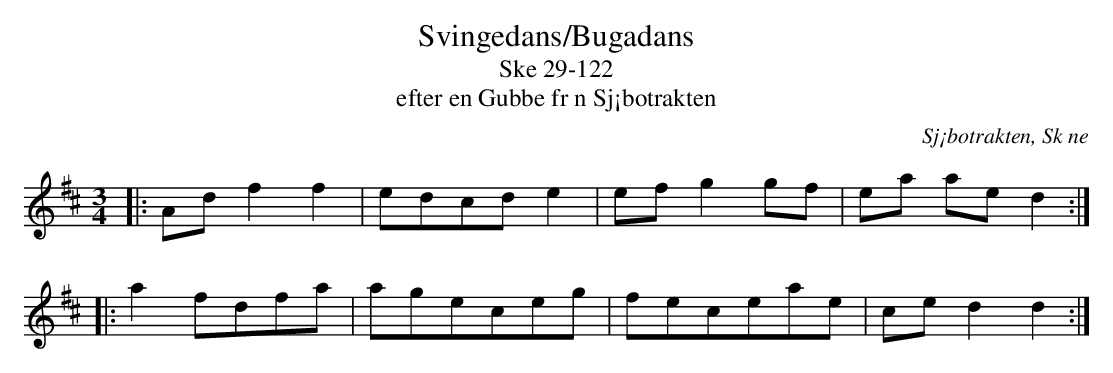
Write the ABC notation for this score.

X:1
T:Svingedans/Bugadans
T:Ske 29-122
T:efter en Gubbe fr n Sj¡botrakten
O:Sj¡botrakten, Sk ne
M:3/4
L:1/8
Q:1/4=108
K:D
|: Ad f2 f2 | edcd e2 | ef g2 gf | ea ae d2 :|
|: a2 fdfa | ageceg | feceae | ce d2 d2 :|
